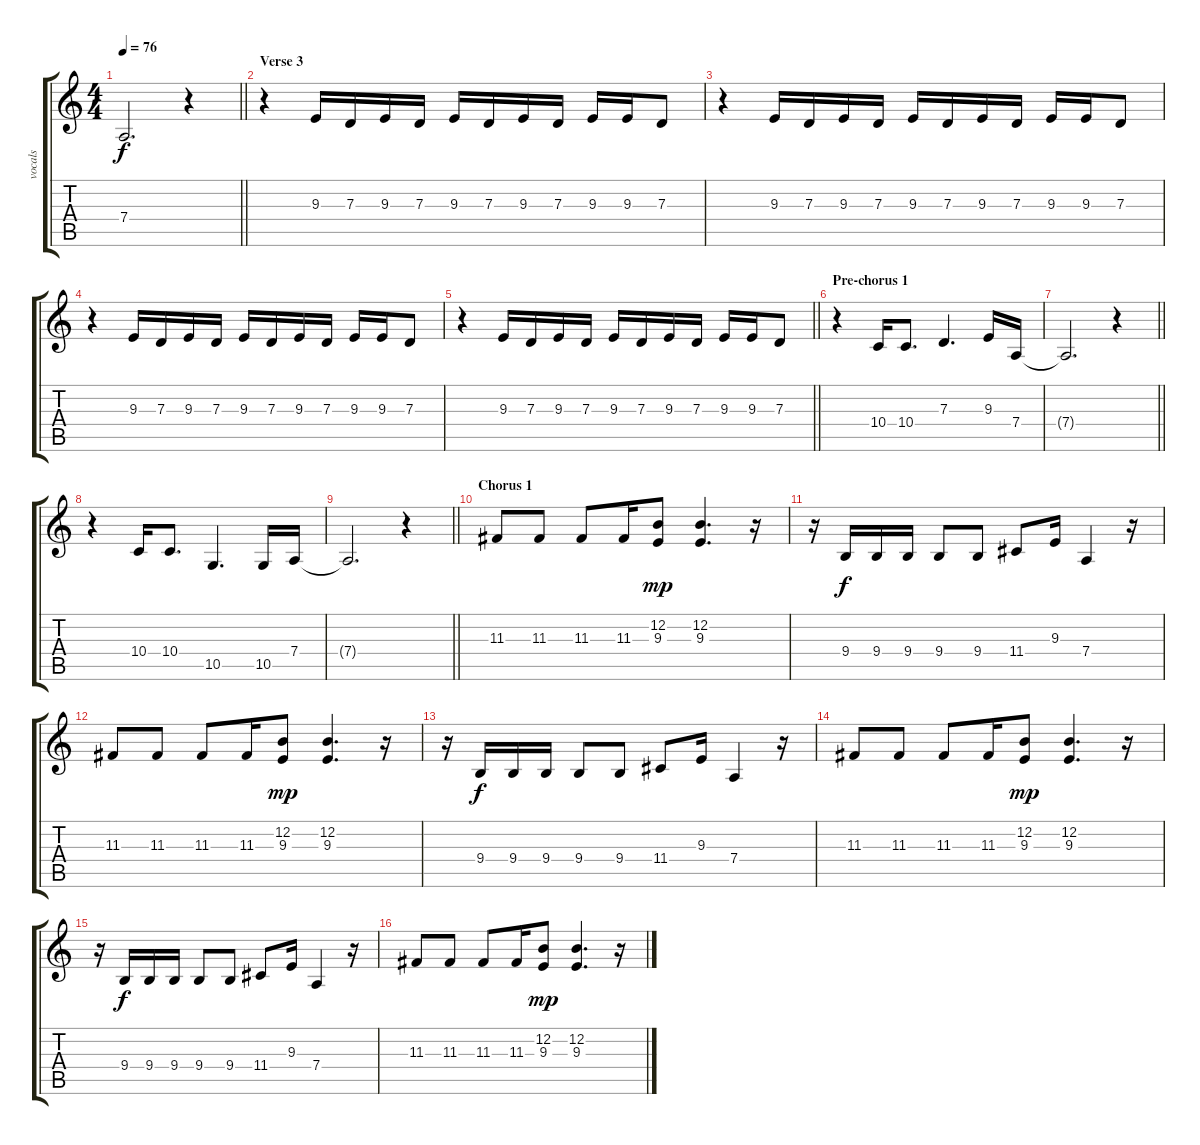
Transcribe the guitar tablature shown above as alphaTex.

\track ("vocals" "vocals") {instrument clarinet}
\staff {score tabs}
\tuning (E4 B3 G3 D3 A2 E2) {hide}
\ts (4 4)
\tempo 76
\clef g2
\barLineRight lightlight
\ks c
7.4{t}.2{d dy f} r.4 |
\section ("" "Verse 3")
r.4 9.3.16 7.3.16 9.3.16 7.3.16 9.3.16 7.3.16 9.3.16 7.3.16 9.3.16 9.3.16 7.3.8 |
r.4 9.3.16 7.3.16 9.3.16 7.3.16 9.3.16 7.3.16 9.3.16 7.3.16 9.3.16 9.3.16 7.3.8 |
r.4 9.3.16 7.3.16 9.3.16 7.3.16 9.3.16 7.3.16 9.3.16 7.3.16 9.3.16 9.3.16 7.3.8 |
\barLineRight lightlight
r.4 9.3.16 7.3.16 9.3.16 7.3.16 9.3.16 7.3.16 9.3.16 7.3.16 9.3.16 9.3.16 7.3.8 |
\section ("" "Pre-chorus 1")
r.4 10.4.16 10.4.8{d} 7.3.4{d} 9.3.16 7.4.16 |
\barLineRight lightlight
7.4{t}.2{d} r.4 |
r.4 10.4.16 10.4.8{d} 10.5.4{d} 10.5.16 7.4.16 |
\barLineRight lightlight
7.4{t}.2{d} r.4 |
\section ("" "Chorus 1")
11.3.8 11.3.8 11.3.8 11.3.16 (12.2 9.3).8{dy mp} (12.2 9.3).4{d} r.16 |
r.16 9.4.16{dy f} 9.4.16 9.4.16 9.4.8 9.4.8 11.4.8 9.3.16 7.4.4 r.16 |
11.3.8 11.3.8 11.3.8 11.3.16 (12.2 9.3).8{dy mp} (12.2 9.3).4{d} r.16 |
r.16 9.4.16{dy f} 9.4.16 9.4.16 9.4.8 9.4.8 11.4.8 9.3.16 7.4.4 r.16 |
11.3.8 11.3.8 11.3.8 11.3.16 (12.2 9.3).8{dy mp} (12.2 9.3).4{d} r.16 |
r.16 9.4.16{dy f} 9.4.16 9.4.16 9.4.8 9.4.8 11.4.8 9.3.16 7.4.4 r.16 |
11.3.8 11.3.8 11.3.8 11.3.16 (12.2 9.3).8{dy mp} (12.2 9.3).4{d} r.16
